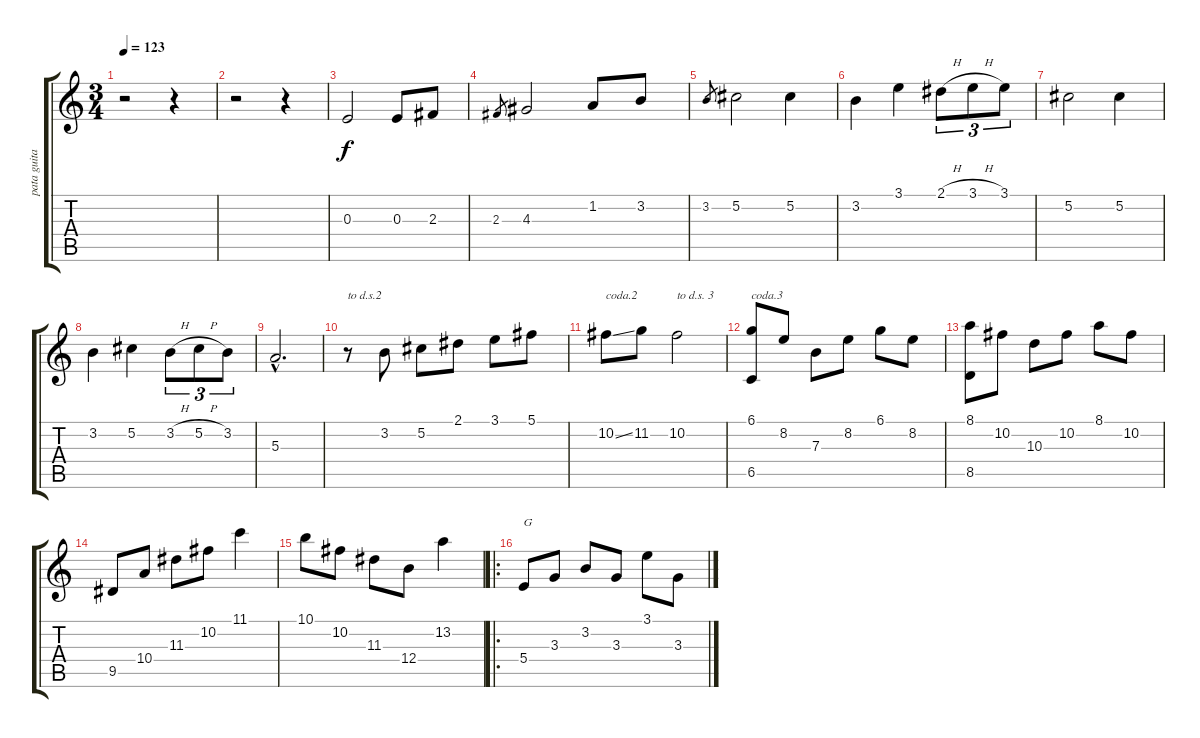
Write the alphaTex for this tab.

\track ("pata guitar" "pata guita") {instrument acousticguitarnylon}
\staff {score tabs}
\tuning (Db4 Ab3 E3 B2 Gb2 Db2) {hide}
\ts (3 4)
\tempo 123
\clef g2
\ks c
r.2{dy f} r.4 |
r.2 r.4 |
0.3.2 0.3.8 2.3.8 |
2.3.8{gr} 4.3.2 1.2.8 3.2.8 |
3.2.8{gr} 5.2.2 5.2.4 |
3.2.4 3.1.4 2.1{h}.8{tu (3 2)} 3.1{h}.8{tu (3 2)} 3.1.8{tu (3 2)} |
5.2.2 5.2.4 |
3.2.4 5.2.4 3.2{h}.8{tu (3 2)} 5.2{h}.8{tu (3 2)} 3.2.8{tu (3 2)} |
5.3{hac}.2{d} |
r.8{txt "to d.s.2"} 3.2.8 5.2.8 2.1.8 3.1.8 5.1.8 |
10.2{ss}.8{txt "coda.2"} 11.2.8 10.2.2{txt "to d.s. 3"} |
(6.1 6.5).8{txt "coda.3"} 8.2.8 7.3.8 8.2.8 6.1.8 8.2.8 |
(8.1 8.5).8 10.2.8 10.3.8 10.2.8 8.1.8 10.2.8 |
9.5.8 10.4.8 11.3.8 10.2.8 11.1.4 |
10.1.8 10.2.8 11.3.8 12.4.8 13.2.4 |
\ro
5.4.8{txt "G"} 3.3.8 3.2.8 3.3.8 3.1.8 3.3.8
